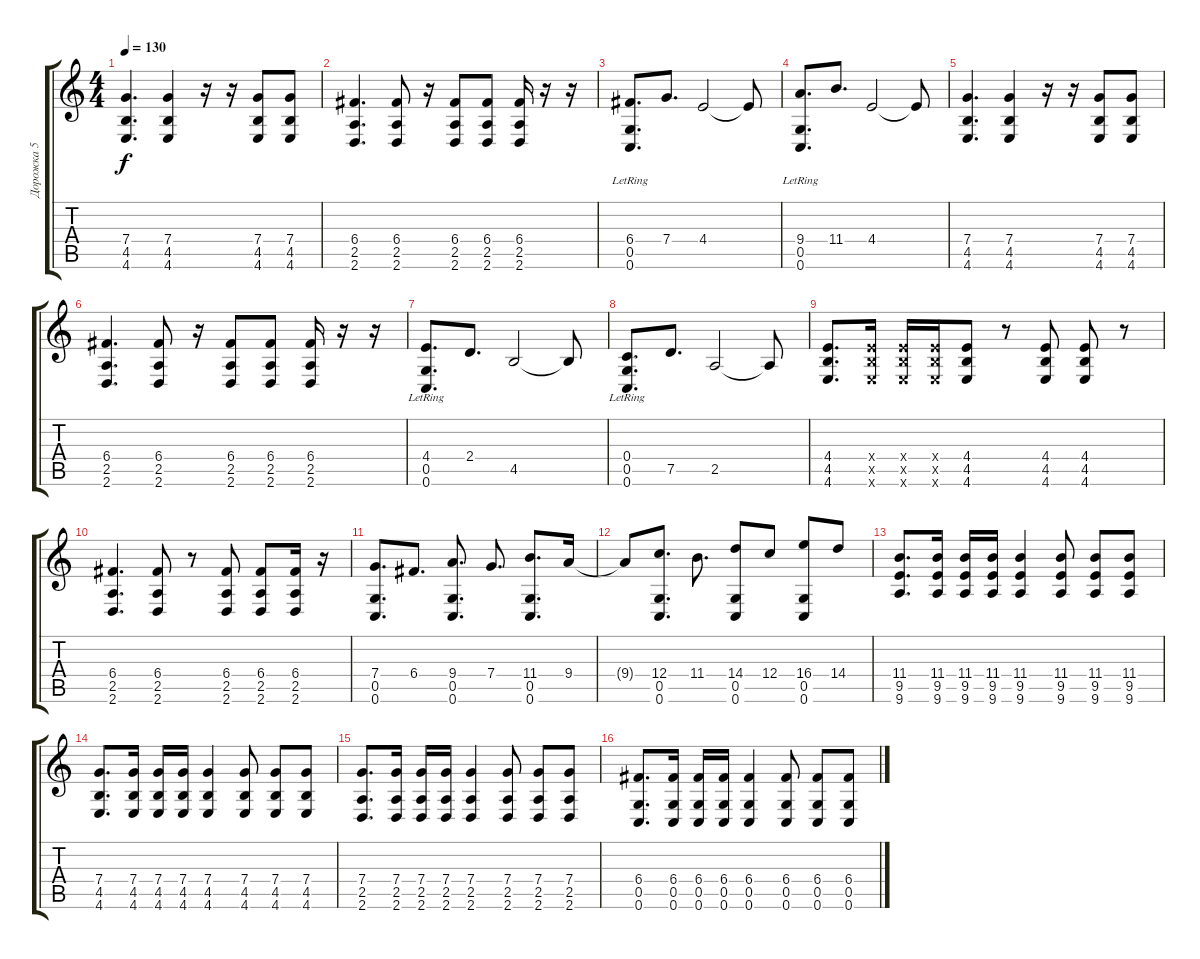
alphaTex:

\track ("Дорожка 5" "Дорожка 5") {instrument electricguitarmuted}
\staff {score tabs}
\tuning (D4 A3 F3 C3 G2 C2) {hide}
\ts (4 4)
\tempo 130
\clef g2
\ks c
(7.4 4.5 4.6).4{d dy f} (7.4 4.5 4.6).4 r.16 r.16 (7.4 4.5 4.6).8 (7.4 4.5 4.6).8 |
(6.4 2.5 2.6).4{d} (6.4 2.5 2.6).8 r.16 (6.4 2.5 2.6).8 (6.4 2.5 2.6).8 (6.4 2.5 2.6).16 r.16 r.16 |
(6.4 0.5{lr} 0.6{lr}).8{d} 7.4.8{d} 4.4.2 4.4{t}.8 |
(9.4 0.5{lr} 0.6{lr}).8{d} 11.4.8{d} 4.4.2 4.4{t}.8 |
(7.4 4.5 4.6).4{d} (7.4 4.5 4.6).4 r.16 r.16 (7.4 4.5 4.6).8 (7.4 4.5 4.6).8 |
(6.4 2.5 2.6).4{d} (6.4 2.5 2.6).8 r.16 (6.4 2.5 2.6).8 (6.4 2.5 2.6).8 (6.4 2.5 2.6).16 r.16 r.16 |
(4.4 0.5{lr} 0.6{lr}).8{d} 2.4.8{d} 4.5.2 4.5{t}.8 |
(0.4 0.5{lr} 0.6{lr}).8{d} 7.5.8{d} 2.5.2 2.5{t}.8 |
(4.4 4.5 4.6).8{d} (4.4{x} 4.5{x} 4.6{x}).16 (4.4{x} 4.5{x} 4.6{x}).16 (4.4{x} 4.5{x} 4.6{x}).16 (4.4 4.5 4.6).8 r.8 (4.4 4.5 4.6).8 (4.4 4.5 4.6).8 r.8 |
(6.4 2.5 2.6).4{d} (6.4 2.5 2.6).8 r.8 (6.4 2.5 2.6).8 (6.4 2.5 2.6).8 (6.4 2.5 2.6).16 r.16 |
(7.4 0.5 0.6).8{d} 6.4.8{d} (9.4 0.5 0.6).8{d} 7.4.8{d} (11.4 0.5 0.6).8{d} 9.4.16 |
9.4{t}.8 (12.4 0.5 0.6).8{d} 11.4.8{d} (14.4 0.5 0.6).8 12.4.8 (16.4 0.5 0.6).8 14.4.8 |
(11.4 9.5 9.6).8{d} (11.4 9.5 9.6).16 (11.4 9.5 9.6).16 (11.4 9.5 9.6).16 (11.4 9.5 9.6).4 (11.4 9.5 9.6).8 (11.4 9.5 9.6).8 (11.4 9.5 9.6).8 |
(7.4 4.5 4.6).8{d} (7.4 4.5 4.6).16 (7.4 4.5 4.6).16 (7.4 4.5 4.6).16 (7.4 4.5 4.6).4 (7.4 4.5 4.6).8 (7.4 4.5 4.6).8 (7.4 4.5 4.6).8 |
(7.4 2.5 2.6).8{d} (7.4 2.5 2.6).16 (7.4 2.5 2.6).16 (7.4 2.5 2.6).16 (7.4 2.5 2.6).4 (7.4 2.5 2.6).8 (7.4 2.5 2.6).8 (7.4 2.5 2.6).8 |
(6.4 0.5 0.6).8{d} (6.4 0.5 0.6).16 (6.4 0.5 0.6).16 (6.4 0.5 0.6).16 (6.4 0.5 0.6).4 (6.4 0.5 0.6).8 (6.4 0.5 0.6).8 (6.4 0.5 0.6).8
